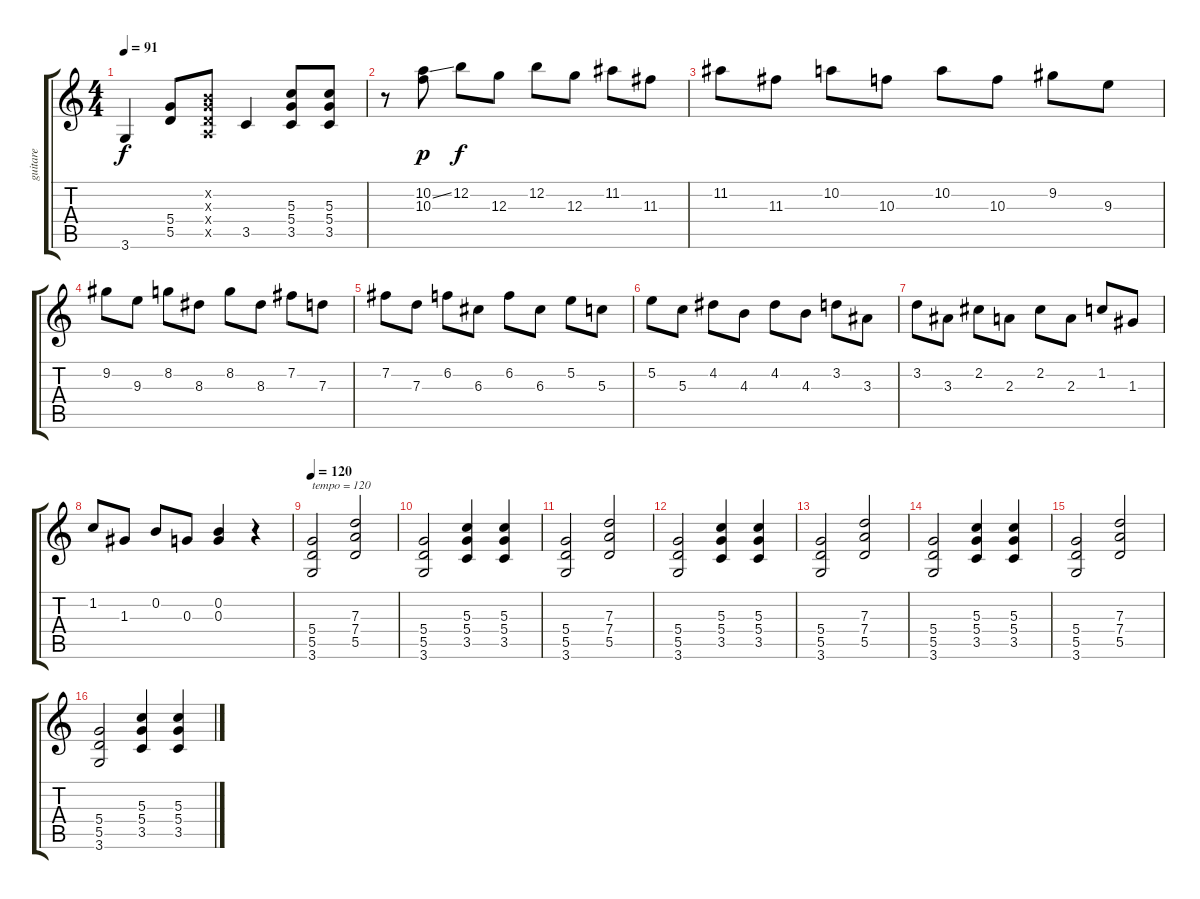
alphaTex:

\track ("guitare" "guitare") {instrument electricguitarclean}
\staff {score tabs}
\tuning (E4 B3 G3 D3 A2 E2) {hide}
\ts (4 4)
\tempo 91
\clef g2
\ks c
3.6.4{dy f} (5.4 5.5).8 (0.2{x} 0.3{x} 0.4{x} 0.5{x}).8 3.5.4 (5.3 5.4 3.5).8 (5.3 5.4 3.5).8 |
r.8 (10.2{ss} 10.3).8{dy p} 12.2.8{dy f} 12.3.8 12.2.8 12.3.8 11.2.8 11.3.8 |
11.2.8 11.3.8 10.2.8 10.3.8 10.2.8 10.3.8 9.2.8 9.3.8 |
9.2.8 9.3.8 8.2.8 8.3.8 8.2.8 8.3.8 7.2.8 7.3.8 |
7.2.8 7.3.8 6.2.8 6.3.8 6.2.8 6.3.8 5.2.8 5.3.8 |
5.2.8 5.3.8 4.2.8 4.3.8 4.2.8 4.3.8 3.2.8 3.3.8 |
3.2.8 3.3.8 2.2.8 2.3.8 2.2.8 2.3.8 1.2.8 1.3.8 |
1.2.8 1.3.8 0.2.8 0.3.8 (0.2 0.3).4 r.4 |
\tempo 120
(5.4 5.5 3.6).2{txt "tempo = 120"} (7.3 7.4 5.5).2 |
(5.4 5.5 3.6).2 (5.3 5.4 3.5).4 (5.3 5.4 3.5).4 |
(5.4 5.5 3.6).2 (7.3 7.4 5.5).2 |
(5.4 5.5 3.6).2 (5.3 5.4 3.5).4 (5.3 5.4 3.5).4 |
(5.4 5.5 3.6).2 (7.3 7.4 5.5).2 |
(5.4 5.5 3.6).2 (5.3 5.4 3.5).4 (5.3 5.4 3.5).4 |
(5.4 5.5 3.6).2 (7.3 7.4 5.5).2 |
(5.4 5.5 3.6).2 (5.3 5.4 3.5).4 (5.3 5.4 3.5).4
